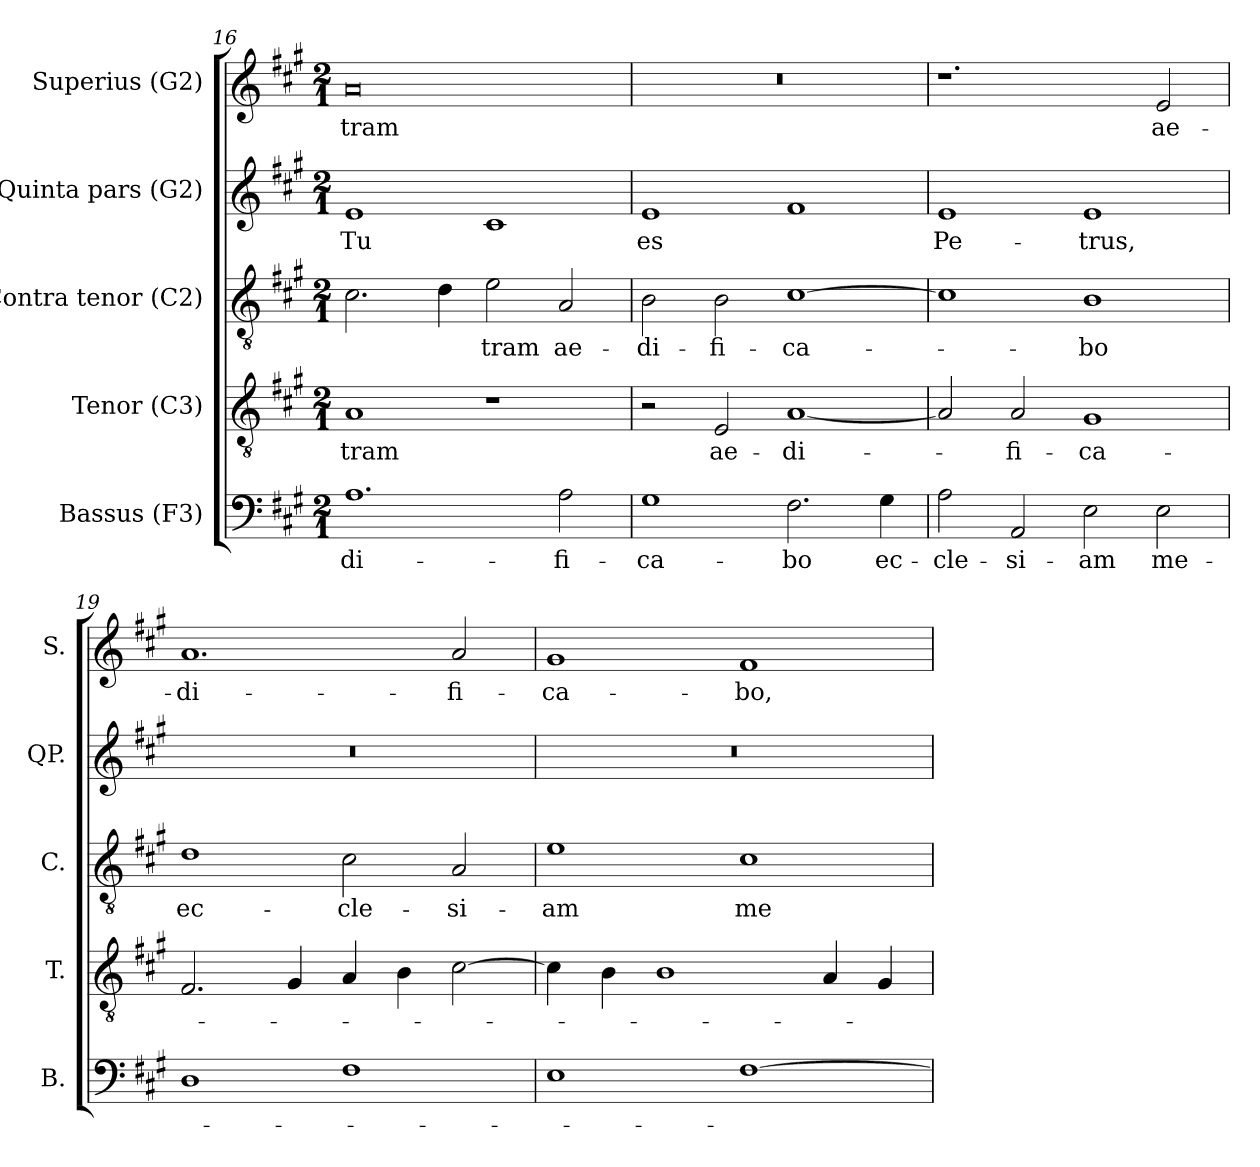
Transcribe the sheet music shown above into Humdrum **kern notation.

**kern	**text	**kern	**text	**kern	**text	**kern	**text	**kern	**text
*part5	*part5	*part4	*part4	*part3	*part3	*part2	*part2	*part1	*part1
*staff5	*staff5	*staff4	*staff4	*staff3	*staff3	*staff2	*staff2	*staff1	*staff1
*I"Bassus (F3)	*	*I"Tenor (C3)	*	*I"Contra tenor (C2)	*	*I"Quinta pars (G2)	*	*I"Superius (G2)	*
*I'B.	*	*I'T.	*	*I'C.	*	*I'QP.	*	*I'S.	*
*clefF4	*	*clefGv2	*	*clefGv2	*	*clefG2	*	*clefG2	*
*	*	*ITrd7c12	*	*ITrd7c12	*	*ITrd7c12	*	*	*
*k[f#c#g#]	*	*k[f#c#g#]	*	*k[f#c#g#]	*	*k[f#c#g#]	*	*k[f#c#g#]	*
*A:	*	*A:	*	*A:	*	*A:	*	*A:	*
*M2/1	*	*M2/1	*	*M2/1	*	*M2/1	*	*M2/1	*
=16	=16	=16	=16	=16	=16	=16	=16	=16	=16
!	!LO:LY:b:color=#000000	!	!	!	!	!	!	!	!
!	!	!	!LO:LY:b:color=#000000	!	!	!	!	!	!
!	!	!	!	!	!	!	!LO:LY:b:color=#000000	!	!
!	!	!	!	!	!	!	!	!	!LO:LY:b:color=#000000
1.Ai	-di-	1AAi	-tram	2.C#i\	.	1Ei	Tu	0ai	-tram
.	.	.	.	4Di\	.	.	.	.	.
!	!	!	!	!	!LO:LY:b:color=#000000	!	!	!	!
.	.	1r	.	2Ei\	-tram	1C#i	.	.	.
!	!LO:LY:b:color=#000000	!	!	!	!	!	!	!	!
!	!	!	!	!	!LO:LY:b:color=#000000	!	!	!	!
2Ai\	-fi-	.	.	2AAi/	ae-	.	.	.	.
=17	=17	=17	=17	=17	=17	=17	=17	=17	=17
!	!LO:LY:b:color=#000000	!	!	!	!	!	!	!	!
!	!	!	!	!	!LO:LY:b:color=#000000	!	!	!	!
!	!	!	!	!	!	!	!LO:LY:b:color=#000000	!LO:N:vis=1	!
1G#i	-ca-	2r	.	2BBi\	-di-	1Ei	es	0r	.
!	!	!	!LO:LY:b:color=#000000	!	!	!	!	!	!
!	!	!	!	!	!LO:LY:b:color=#000000	!	!	!	!
.	.	2EEi/	ae-	2BBi\	-fi-	.	.	.	.
!	!LO:LY:b:color=#000000	!	!	!	!	!	!	!	!
!	!	!	!LO:LY:b:color=#000000	!	!	!	!	!	!
!	!	!	!	!	!LO:LY:b:color=#000000	!	!	!	!
2.F#i\	-bo	[1AAi	-di-	[1C#i	-ca-	1F#i	.	.	.
!	!LO:LY:b:color=#000000	!	!	!	!	!	!	!	!
4G#i\	ec-	.	.	.	.	.	.	.	.
!!LO:LB:g=z
=18	=18	=18	=18	=18	=18	=18	=18	=18	=18
!	!LO:LY:b:color=#000000	!	!	!	!	!	!	!	!
!	!	!	!	!	!	!	!LO:LY:b:color=#000000	!	!
2Ai\	-cle-	2AAi/]	.	1C#i]	.	1Ei	Pe-	1.r	.
!	!LO:LY:b:color=#000000	!	!	!	!	!	!	!	!
!	!	!	!LO:LY:b:color=#000000	!	!	!	!	!	!
2AAi/	-si-	2AAi/	-fi-	.	.	.	.	.	.
!	!LO:LY:b:color=#000000	!	!	!	!	!	!	!	!
!	!	!	!LO:LY:b:color=#000000	!	!	!	!	!	!
!	!	!	!	!	!LO:LY:b:color=#000000	!	!	!	!
!	!	!	!	!	!	!	!LO:LY:b:color=#000000	!	!
2Ei\	-am	1GG#i	-ca-	1BBi	-bo	1Ei	-trus,	.	.
!	!LO:LY:b:color=#000000	!	!	!	!	!	!	!	!
!	!	!	!	!	!	!	!	!	!LO:LY:b:color=#000000
2Ei\	me-	.	.	.	.	.	.	2ei/	ae-
=19	=19	=19	=19	=19	=19	=19	=19	=19	=19
!	!	!	!	!	!LO:LY:b:color=#000000	!LO:N:vis=1	!	!	!
!	!	!	!	!	!	!	!	!	!LO:LY:b:color=#000000
1Di	.	2.FF#i/	.	1Di	ec-	0r	.	1.ai	-di-
.	.	4GG#i/	.	.	.	.	.	.	.
!	!	!	!	!	!LO:LY:b:color=#000000	!	!	!	!
1F#i	.	4AAi/	.	2C#i\	-cle-	.	.	.	.
.	.	4BBi\	.	.	.	.	.	.	.
!	!	!	!	!	!LO:LY:b:color=#000000	!	!	!	!
!	!	!	!	!	!	!	!	!	!LO:LY:b:color=#000000
.	.	[2C#i\	.	2AAi/	-si-	.	.	2ai/	-fi-
=20	=20	=20	=20	=20	=20	=20	=20	=20	=20
!	!	!	!	!	!LO:LY:b:color=#000000	!LO:N:vis=1	!	!	!
!	!	!	!	!	!	!	!	!	!LO:LY:b:color=#000000
1Ei	.	4C#i\]	.	1Ei	-am	0r	.	1g#i	-ca-
.	.	4BBi\	.	.	.	.	.	.	.
.	.	1BBi	.	.	.	.	.	.	.
!	!	!	!	!	!LO:LY:b:color=#000000	!	!	!	!
!	!	!	!	!	!	!	!	!	!LO:LY:b:color=#000000
[1F#i	.	.	.	1C#i	me-	.	.	1f#i	-bo,
.	.	4AAi/	.	.	.	.	.	.	.
.	.	4GG#i/	.	.	.	.	.	.	.
=	=	=	=	=	=	=	=	=	=
*-	*-	*-	*-	*-	*-	*-	*-	*-	*-
